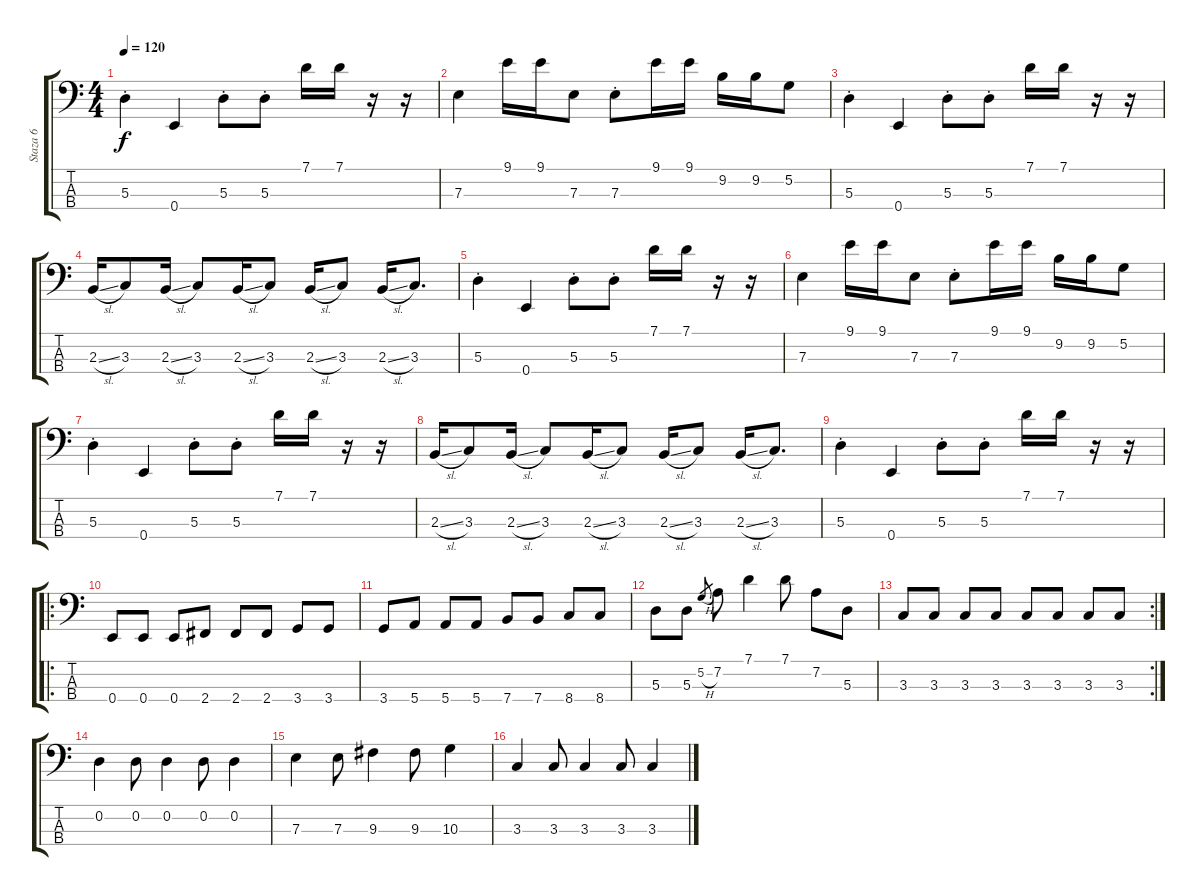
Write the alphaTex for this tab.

\track ("Staza 6" "Staza 6") {instrument electricbassfinger}
\staff {score tabs}
\tuning (G2 D2 A1 E1) {hide}
\ts (4 4)
\tempo 120
\clef f4
\ks c
5.3{st}.4{dy f} 0.4.4 5.3{st}.8 5.3{st}.8 7.1.16 7.1.16 r.16 r.16 |
7.3.4 9.1.16 9.1.16 7.3.8 7.3{st}.8 9.1.16 9.1.16 9.2.16 9.2.16 5.2.8 |
5.3{st}.4 0.4.4 5.3{st}.8 5.3{st}.8 7.1.16 7.1.16 r.16 r.16 |
2.3{sl}.16 3.3.8 2.3{sl}.16 3.3.8 2.3{sl}.16 3.3.8 2.3{sl}.16 3.3.8 2.3{sl}.16 3.3.8{d} |
5.3{st}.4 0.4.4 5.3{st}.8 5.3{st}.8 7.1.16 7.1.16 r.16 r.16 |
7.3.4 9.1.16 9.1.16 7.3.8 7.3{st}.8 9.1.16 9.1.16 9.2.16 9.2.16 5.2.8 |
5.3{st}.4 0.4.4 5.3{st}.8 5.3{st}.8 7.1.16 7.1.16 r.16 r.16 |
2.3{sl}.16 3.3.8 2.3{sl}.16 3.3.8 2.3{sl}.16 3.3.8 2.3{sl}.16 3.3.8 2.3{sl}.16 3.3.8{d} |
5.3{st}.4 0.4.4 5.3{st}.8 5.3{st}.8 7.1.16 7.1.16 r.16 r.16 |
\ro
0.4.8 0.4.8 0.4.8 2.4.8 2.4.8 2.4.8 3.4.8 3.4.8 |
3.4.8 5.4.8 5.4.8 5.4.8 7.4.8 7.4.8 8.4.8 8.4.8 |
5.3.8 5.3.8 5.2{h}.8{gr} 7.2.8 7.1.4 7.1.8 7.2.8 5.3.8 |
\rc 2
3.3.8 3.3.8 3.3.8 3.3.8 3.3.8 3.3.8 3.3.8 3.3.8 |
0.2.4 0.2.8 0.2.4 0.2.8 0.2.4 |
7.3.4 7.3.8 9.3.4 9.3.8 10.3.4 |
3.3.4 3.3.8 3.3.4 3.3.8 3.3.4
